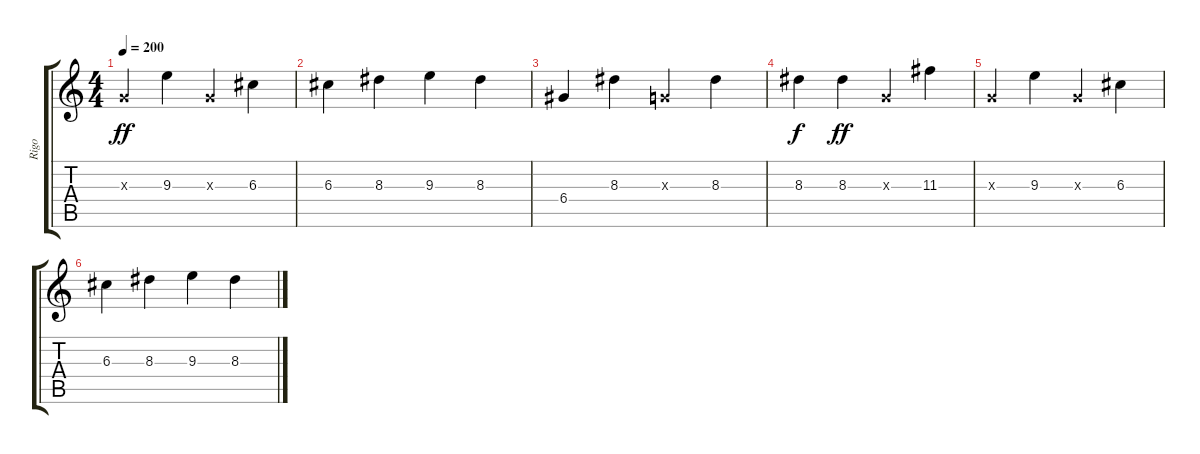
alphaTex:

\track ("Rigo" "Rigo") {instrument overdrivenguitar}
\staff {score tabs}
\tuning (E4 B3 G3 D3 A2 E2) {hide}
\ts (4 4)
\tempo 200
\clef g2
\ks c
0.3{x}.4{dy ff} 9.3.4 0.3{x}.4 6.3.4 |
6.3.4 8.3.4 9.3.4 8.3.4 |
6.4.4 8.3.4 0.3{x}.4 8.3.4 |
8.3.4{dy f} 8.3.4{dy ff} 0.3{x}.4 11.3.4 |
0.3{x}.4 9.3.4 0.3{x}.4 6.3.4 |
6.3.4 8.3.4 9.3.4 8.3.4
